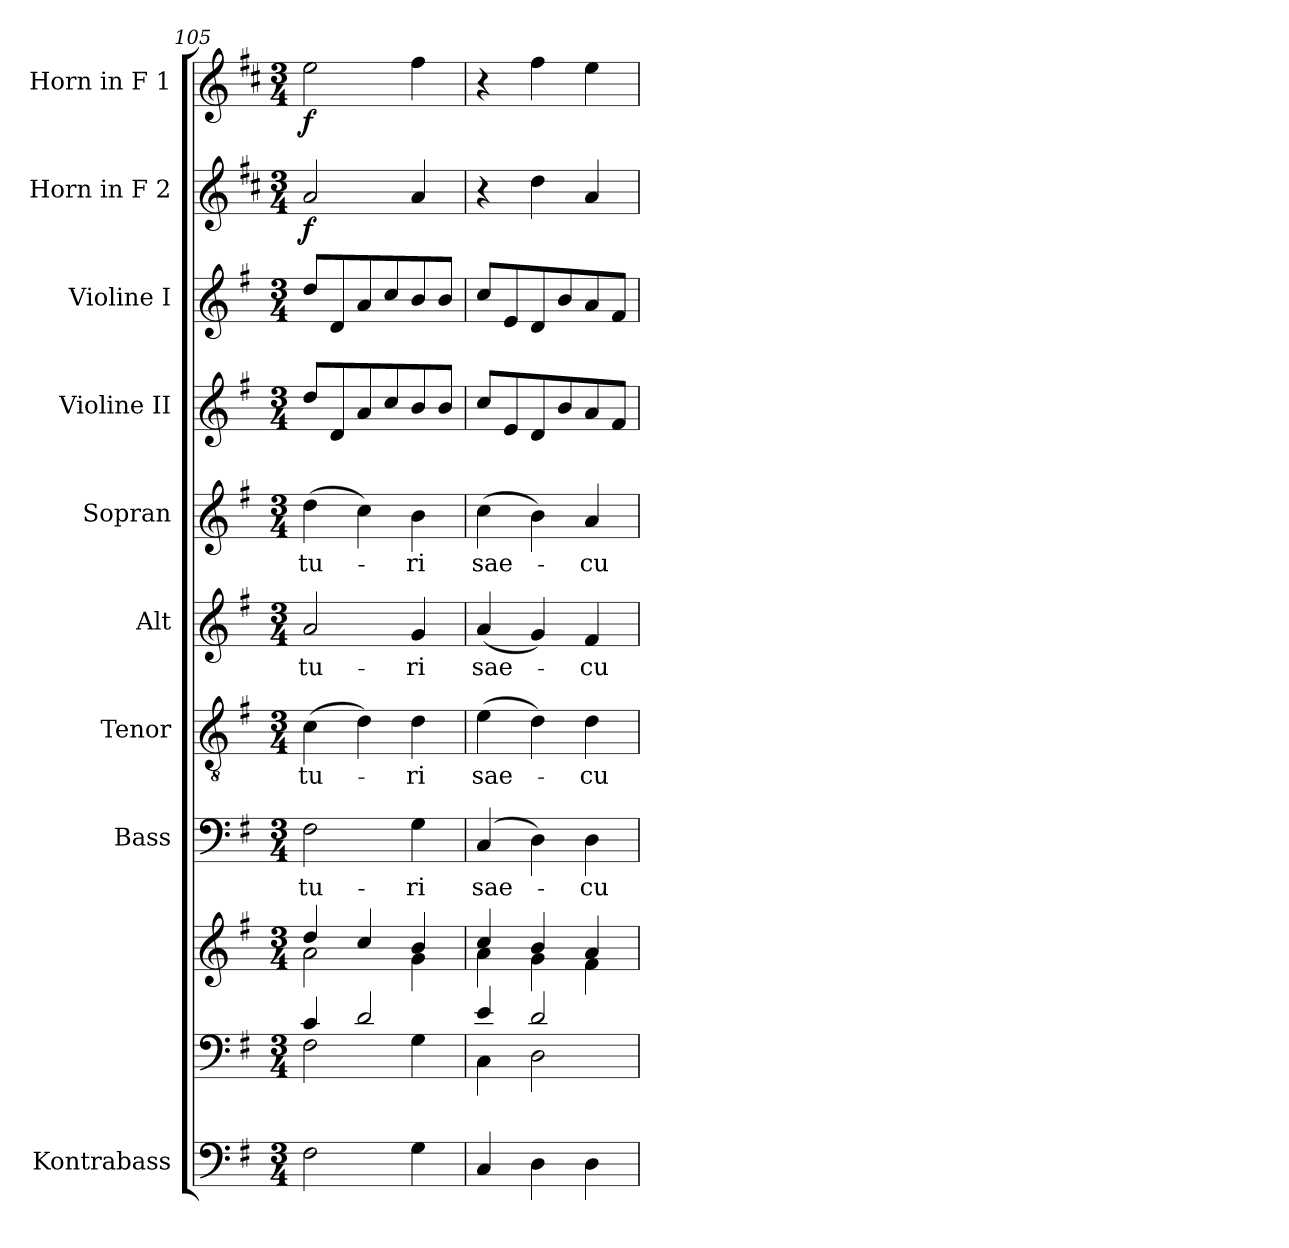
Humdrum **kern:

**kern	**kern	**kern	**kern	**text	**kern	**text	**kern	**text	**kern	**text	**kern	**kern	**kern	**dynam	**kern	**dynam
*part10	*part9	*part9	*part8	*part8	*part7	*part7	*part6	*part6	*part5	*part5	*part4	*part3	*part2	*part2	*part1	*part1
*staff11	*staff10	*staff9	*staff8	*staff8	*staff7	*staff7	*staff6	*staff6	*staff5	*staff5	*staff4	*staff3	*staff2	*staff2	*staff1	*staff1
*I"Kontrabass	*	*	*I"Bass	*	*I"Tenor	*	*I"Alt	*	*I"Sopran	*	*I"Violine II	*I"Violine I	*I"Horn in F 2	*	*I"Horn in F 1	*
*I'Kb.	*	*	*I'B.	*	*I'T.	*	*I'A.	*	*I'S.	*	*I'Vl. II	*I'Vl. I	*I'Hrn. 2	*	*I'Hrn. 1	*
*clefF4	*clefF4	*clefG2	*clefF4	*	*clefGv2	*	*clefG2	*	*clefG2	*	*clefG2	*clefG2	*clefG2	*	*clefG2	*
*ITrd7c12	*	*	*	*	*	*	*	*	*	*	*	*	*ITrd4c7	*	*ITrd4c7	*
*k[f#]	*k[f#]	*k[f#]	*k[f#]	*	*k[f#]	*	*k[f#]	*	*k[f#]	*	*k[f#]	*k[f#]	*k[f#]	*	*k[f#]	*
*G:	*G:	*G:	*G:	*	*G:	*	*G:	*	*G:	*	*G:	*G:	*G:	*	*G:	*
*M3/4	*M3/4	*M3/4	*M3/4	*	*M3/4	*	*M3/4	*	*M3/4	*	*M3/4	*M3/4	*M3/4	*	*M3/4	*
=105	=105	=105	=105	=105	=105	=105	=105	=105	=105	=105	=105	=105	=105	=105	=105	=105
*	*^	*^	*	*	*	*	*	*	*	*	*	*	*	*	*	*
!	!	!	!	!	!	!LO:LY:b	!	!LO:LY:b	!	!LO:LY:b	!	!LO:LY:b	!	!	!	!LO:DY:b	!	!LO:DY:b
2FF#\	4c/	2F#\	4dd/	2a\	2F#\	-tu-	(>4c\	-tu-	2a/	-tu-	(>4dd\	-tu-	8dd/L	8dd/L	2d/	f	2a\	f
.	.	.	.	.	.	.	.	.	.	.	.	.	8d/	8d/	.	.	.	.
.	2d/	.	4cc/	.	.	.	4d\)	.	.	.	4cc\)	.	8a/	8a/	.	.	.	.
.	.	.	.	.	.	.	.	.	.	.	.	.	8cc/	8cc/	.	.	.	.
!	!	!	!	!	!	!LO:LY:b	!	!LO:LY:b	!	!LO:LY:b	!	!LO:LY:b	!	!	!	!	!	!
4GG\	.	4G\	4b/	4g\	4G\	-ri	4d\	-ri	4g/	-ri	4b\	-ri	8b/	8b/	4d/	.	4b\	.
.	.	.	.	.	.	.	.	.	.	.	.	.	8b/J	8b/J	.	.	.	.
=106	=106	=106	=106	=106	=106	=106	=106	=106	=106	=106	=106	=106	=106	=106	=106	=106	=106	=106
!	!	!	!	!	!	!LO:LY:b	!	!LO:LY:b	!	!LO:LY:b	!	!LO:LY:b	!	!	!	!	!	!
4CC/	4e/	4C\	4cc/	4a\	(4C/	sae-	(>4e\	sae-	(<4a/	sae-	(>4cc\	sae-	8cc/L	8cc/L	4r	.	4r	.
.	.	.	.	.	.	.	.	.	.	.	.	.	8e/	8e/	.	.	.	.
4DD\	2d/	2D\	4b/	4g\	4D\)	.	4d\)	.	4g/)	.	4b\)	.	8d/	8d/	4g\	.	4b\	.
.	.	.	.	.	.	.	.	.	.	.	.	.	8b/	8b/	.	.	.	.
!	!	!	!	!	!	!LO:LY:b	!	!LO:LY:b	!	!LO:LY:b	!	!LO:LY:b	!	!	!	!	!	!
4DD\	.	.	4a/	4f#\	4D\	-cu-	4d\	-cu-	4f#/	-cu-	4a/	-cu-	8a/	8a/	4d/	.	4a\	.
.	.	.	.	.	.	.	.	.	.	.	.	.	8f#/J	8f#/J	.	.	.	.
*	*v	*v	*	*	*	*	*	*	*	*	*	*	*	*	*	*	*	*
*	*	*v	*v	*	*	*	*	*	*	*	*	*	*	*	*	*	*
=	=	=	=	=	=	=	=	=	=	=	=	=	=	=	=	=
*-	*-	*-	*-	*-	*-	*-	*-	*-	*-	*-	*-	*-	*-	*-	*-	*-
